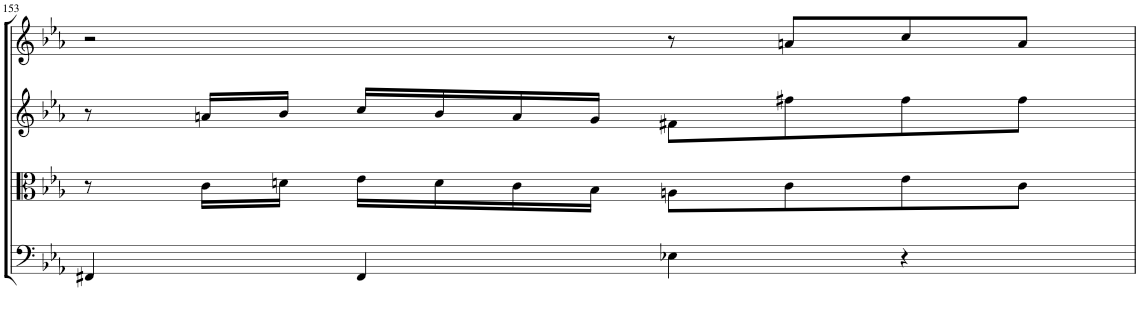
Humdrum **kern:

**kern	**kern	**kern	**kern
*part4	*part3	*part2	*part1
*staff4	*staff3	*staff2	*staff1
*I"Cello	*I"Viola	*I"Violin 2	*I"Violin 1
*	*I'Vla	*I'Vln	*I'Vln
!!LO:PB:g=z
*clefF4	*clefC3	*clefG2	*clefG2
*k[b-e-a-]	*k[b-e-a-]	*k[b-e-a-]	*k[b-e-a-]
*E-:	*E-:	*E-:	*E-:
*M4/4	*M4/4	*M4/4	*M4/4
*met(c)	*met(c)	*met(c)	*met(c)
=153	=153	=153	=153
4FF#X/	8r	8r	2r
.	16c\LL	16an/LL	.
.	16dn\JJ	16b-/JJ	.
4FF#/	16e-\LL	16cc/LL	.
.	16d\	16b-/	.
.	16c\	16a/	.
.	16B-\JJ	16g/JJ	.
4E-X\	8An\L	8f#X\L	8r
.	8c\	8ff#X\	8an/L
4r	8e-\	8ff#\	8cc/
.	8c\J	8ff#\J	8a/J
=	=	=	=
*-	*-	*-	*-
